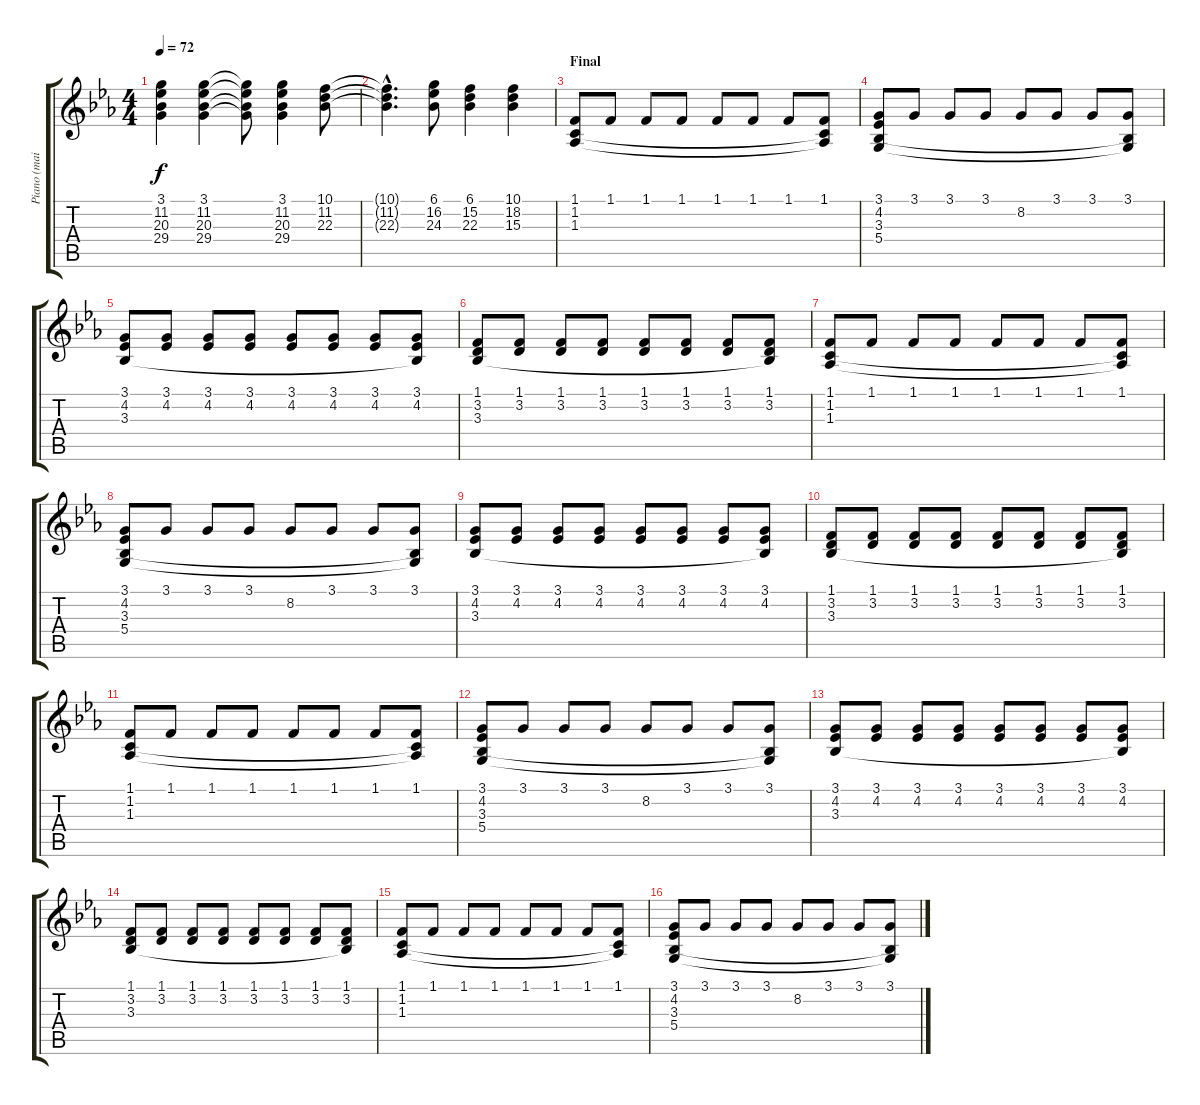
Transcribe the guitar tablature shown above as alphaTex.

\track ("Piano (main droite)" "Piano (mai") {instrument acousticgrandpiano}
\staff {score tabs}
\tuning (E4 B3 G3 D3 A2 E2) {hide}
\ts (4 4)
\tempo 72
\clef g2
\ks eb
(3.1 11.2 20.3 29.4).4{dy f} (3.1 11.2 20.3 29.4).4 (3.1{t} 11.2{t} 20.3{t} 29.4{t}).8 (3.1 11.2 20.3 29.4).4 (10.1 11.2 22.3).8 |
(10.1{hac t} 11.2{hac t} 22.3{hac t}).4{d} (6.1 16.2 24.3).8 (6.1 15.2 22.3).4 (10.1 18.2 15.3).4 |
\section ("" "Final")
(1.1 1.2 1.3).8 1.1.8 1.1.8 1.1.8 1.1.8 1.1.8 1.1.8 (1.1 1.2{t} 1.3{t}).8 |
(3.1 4.2 3.3 5.4).8 3.1.8 3.1.8 3.1.8 8.2.8 3.1.8 3.1.8 (3.1 3.3{t} 5.4{t}).8 |
(3.1 4.2 3.3).8 (3.1 4.2).8 (3.1 4.2).8 (3.1 4.2).8 (3.1 4.2).8 (3.1 4.2).8 (3.1 4.2).8 (3.1 4.2 3.3{t}).8 |
(1.1 3.2 3.3).8 (1.1 3.2).8 (1.1 3.2).8 (1.1 3.2).8 (1.1 3.2).8 (1.1 3.2).8 (1.1 3.2).8 (1.1 3.2 3.3{t}).8 |
(1.1 1.2 1.3).8 1.1.8 1.1.8 1.1.8 1.1.8 1.1.8 1.1.8 (1.1 1.2{t} 1.3{t}).8 |
(3.1 4.2 3.3 5.4).8 3.1.8 3.1.8 3.1.8 8.2.8 3.1.8 3.1.8 (3.1 3.3{t} 5.4{t}).8 |
(3.1 4.2 3.3).8 (3.1 4.2).8 (3.1 4.2).8 (3.1 4.2).8 (3.1 4.2).8 (3.1 4.2).8 (3.1 4.2).8 (3.1 4.2 3.3{t}).8 |
(1.1 3.2 3.3).8 (1.1 3.2).8 (1.1 3.2).8 (1.1 3.2).8 (1.1 3.2).8 (1.1 3.2).8 (1.1 3.2).8 (1.1 3.2 3.3{t}).8 |
(1.1 1.2 1.3).8 1.1.8 1.1.8 1.1.8 1.1.8 1.1.8 1.1.8 (1.1 1.2{t} 1.3{t}).8 |
(3.1 4.2 3.3 5.4).8 3.1.8 3.1.8 3.1.8 8.2.8 3.1.8 3.1.8 (3.1 3.3{t} 5.4{t}).8 |
(3.1 4.2 3.3).8 (3.1 4.2).8 (3.1 4.2).8 (3.1 4.2).8 (3.1 4.2).8 (3.1 4.2).8 (3.1 4.2).8 (3.1 4.2 3.3{t}).8 |
(1.1 3.2 3.3).8 (1.1 3.2).8 (1.1 3.2).8 (1.1 3.2).8 (1.1 3.2).8 (1.1 3.2).8 (1.1 3.2).8 (1.1 3.2 3.3{t}).8 |
(1.1 1.2 1.3).8 1.1.8 1.1.8 1.1.8 1.1.8 1.1.8 1.1.8 (1.1 1.2{t} 1.3{t}).8 |
(3.1 4.2 3.3 5.4).8 3.1.8 3.1.8 3.1.8 8.2.8 3.1.8 3.1.8 (3.1 3.3{t} 5.4{t}).8
